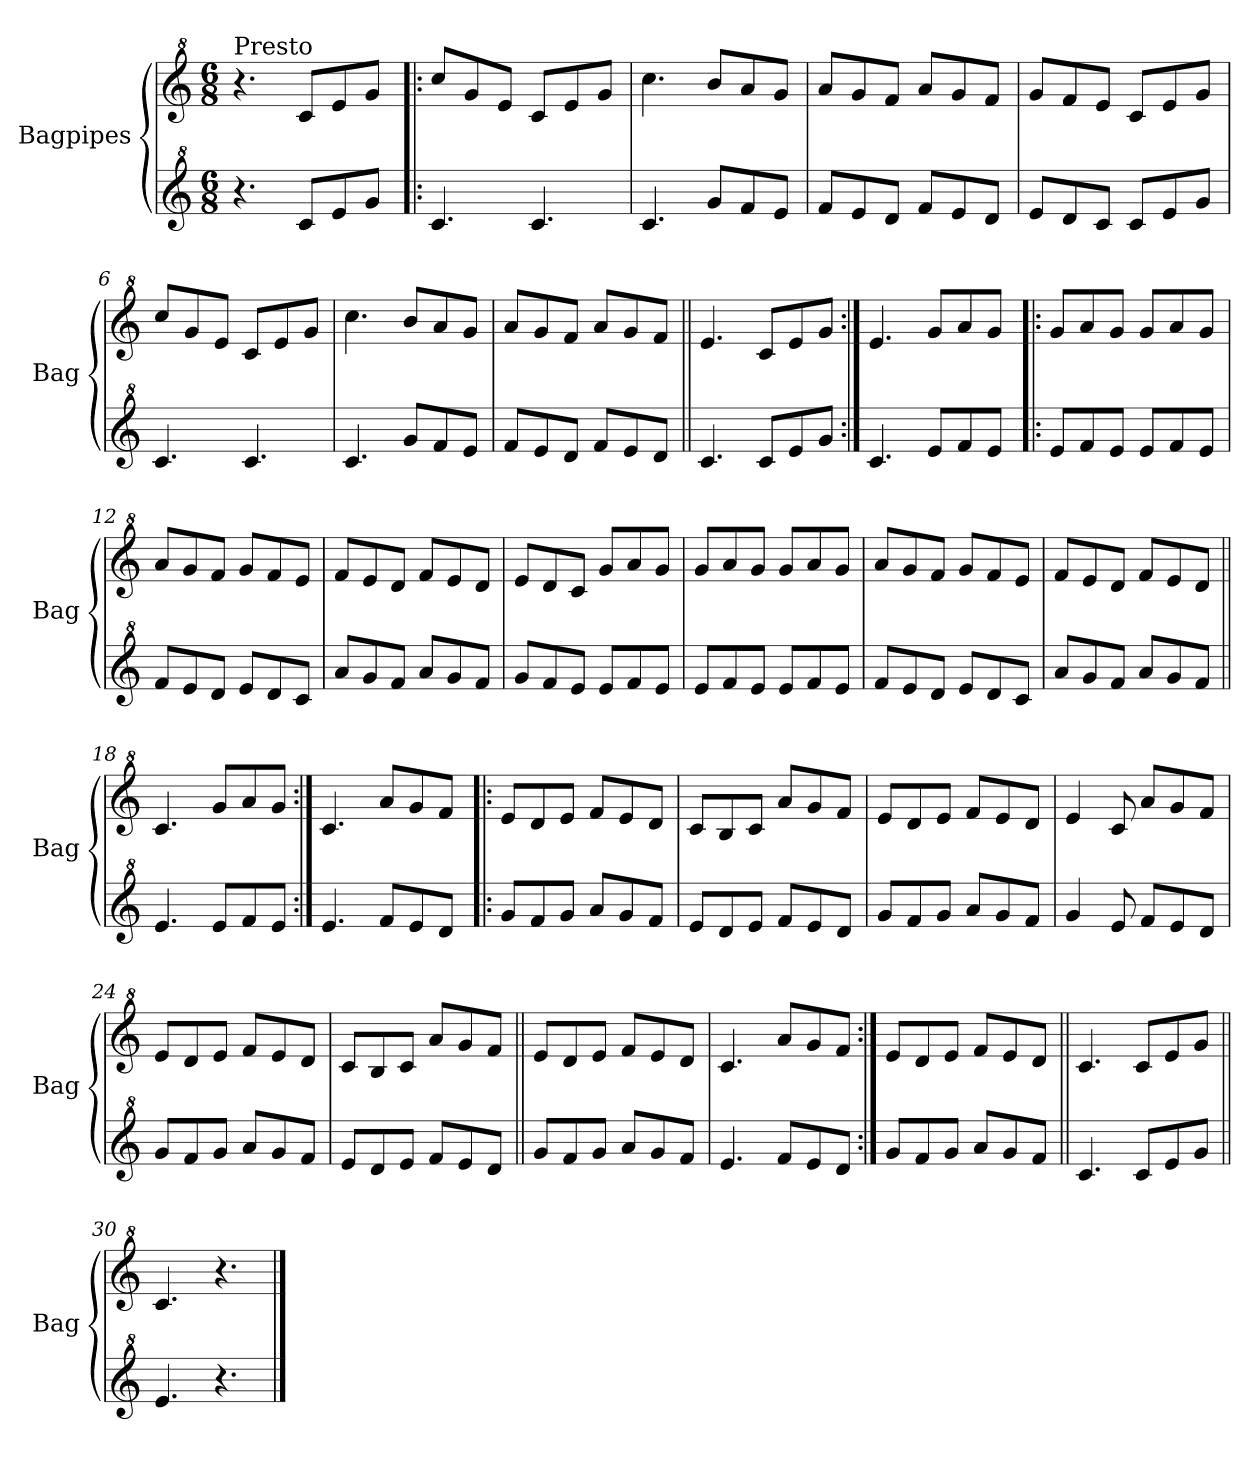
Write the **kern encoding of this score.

**kern	**kern
*part2	*part1
*staff2	*staff1
*I"Bagpipes	*I"Bagpipes
*I'Bag	*I'Bag
*clefG^2	*clefG^2
*k[]	*k[]
*C:	*C:
*M6/8	*M6/8
=1	=1
!	!LO:TX:a:t=Presto
4.r	4.r
8cc/L	8cc/L
8ee/	8ee/
8gg/J	8gg/J
=2!|:	=2!|:
4.cc/	8ccc/L
.	8gg/
.	8ee/J
4.cc/	8cc/L
.	8ee/
.	8gg/J
=3	=3
4.cc/	4.ccc\
8gg/L	8bb/L
8ff/	8aa/
8ee/J	8gg/J
=4	=4
8ff/L	8aa/L
8ee/	8gg/
8dd/J	8ff/J
8ff/L	8aa/L
8ee/	8gg/
8dd/J	8ff/J
=5	=5
8ee/L	8gg/L
8dd/	8ff/
8cc/J	8ee/J
8cc/L	8cc/L
8ee/	8ee/
8gg/J	8gg/J
=6	=6
4.cc/	8ccc/L
.	8gg/
.	8ee/J
4.cc/	8cc/L
.	8ee/
.	8gg/J
=7	=7
4.cc/	4.ccc\
8gg/L	8bb/L
8ff/	8aa/
8ee/J	8gg/J
!!LO:LB:g=z
=8	=8
8ff/L	8aa/L
8ee/	8gg/
8dd/J	8ff/J
8ff/L	8aa/L
8ee/	8gg/
8dd/J	8ff/J
=9||	=9||
4.cc/	4.ee/
8cc/L	8cc/L
8ee/	8ee/
8gg/J	8gg/J
=10:|!	=10:|!
4.cc/	4.ee/
8ee/L	8gg/L
8ff/	8aa/
8ee/J	8gg/J
=11!|:	=11!|:
8ee/L	8gg/L
8ff/	8aa/
8ee/J	8gg/J
8ee/L	8gg/L
8ff/	8aa/
8ee/J	8gg/J
=12	=12
8ff/L	8aa/L
8ee/	8gg/
8dd/J	8ff/J
8ee/L	8gg/L
8dd/	8ff/
8cc/J	8ee/J
=13	=13
8aa/L	8ff/L
8gg/	8ee/
8ff/J	8dd/J
8aa/L	8ff/L
8gg/	8ee/
8ff/J	8dd/J
=14	=14
8gg/L	8ee/L
8ff/	8dd/
8ee/J	8cc/J
8ee/L	8gg/L
8ff/	8aa/
8ee/J	8gg/J
!!LO:LB:g=z
=15	=15
8ee/L	8gg/L
8ff/	8aa/
8ee/J	8gg/J
8ee/L	8gg/L
8ff/	8aa/
8ee/J	8gg/J
=16	=16
8ff/L	8aa/L
8ee/	8gg/
8dd/J	8ff/J
8ee/L	8gg/L
8dd/	8ff/
8cc/J	8ee/J
=17	=17
8aa/L	8ff/L
8gg/	8ee/
8ff/J	8dd/J
8aa/L	8ff/L
8gg/	8ee/
8ff/J	8dd/J
=18||	=18||
4.ee/	4.cc/
8ee/L	8gg/L
8ff/	8aa/
8ee/J	8gg/J
=19:|!	=19:|!
4.ee/	4.cc/
8ff/L	8aa/L
8ee/	8gg/
8dd/J	8ff/J
=20!|:	=20!|:
8gg/L	8ee/L
8ff/	8dd/
8gg/J	8ee/J
8aa/L	8ff/L
8gg/	8ee/
8ff/J	8dd/J
=21	=21
8ee/L	8cc/L
8dd/	8b/
8ee/J	8cc/J
8ff/L	8aa/L
8ee/	8gg/
8dd/J	8ff/J
!!LO:LB:g=z
=22	=22
8gg/L	8ee/L
8ff/	8dd/
8gg/J	8ee/J
8aa/L	8ff/L
8gg/	8ee/
8ff/J	8dd/J
=23	=23
4gg/	4ee/
8ee/	8cc/
8ff/L	8aa/L
8ee/	8gg/
8dd/J	8ff/J
=24	=24
8gg/L	8ee/L
8ff/	8dd/
8gg/J	8ee/J
8aa/L	8ff/L
8gg/	8ee/
8ff/J	8dd/J
=25	=25
8ee/L	8cc/L
8dd/	8b/
8ee/J	8cc/J
8ff/L	8aa/L
8ee/	8gg/
8dd/J	8ff/J
=26||	=26||
8gg/L	8ee/L
8ff/	8dd/
8gg/J	8ee/J
8aa/L	8ff/L
8gg/	8ee/
8ff/J	8dd/J
=27	=27
4.ee/	4.cc/
8ff/L	8aa/L
8ee/	8gg/
8dd/J	8ff/J
=28:|!	=28:|!
8gg/L	8ee/L
8ff/	8dd/
8gg/J	8ee/J
8aa/L	8ff/L
8gg/	8ee/
8ff/J	8dd/J
!!LO:LB:g=z
=29||	=29||
4.cc/	4.cc/
8cc/L	8cc/L
8ee/	8ee/
8gg/J	8gg/J
=30||	=30||
4.ee/	4.cc/
4.r	4.r
==	==
*-	*-
